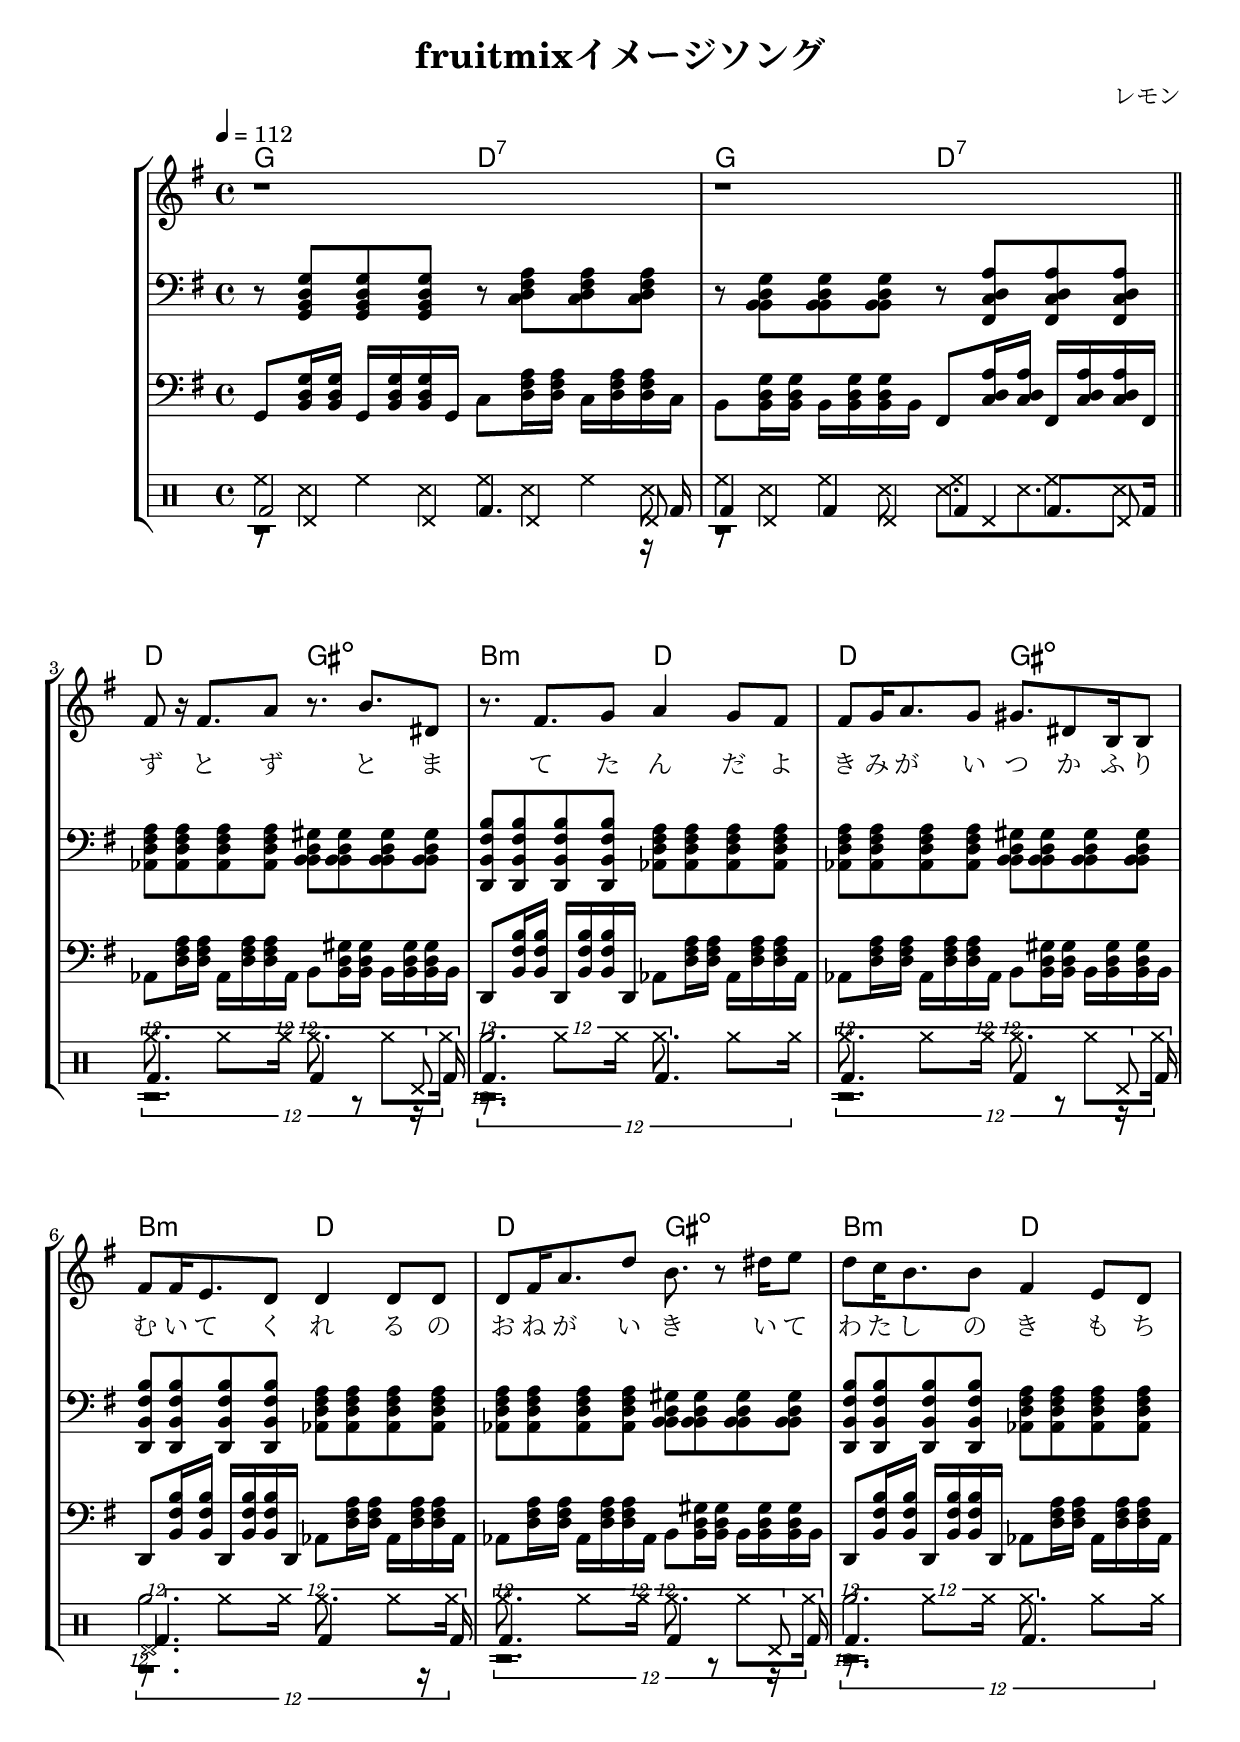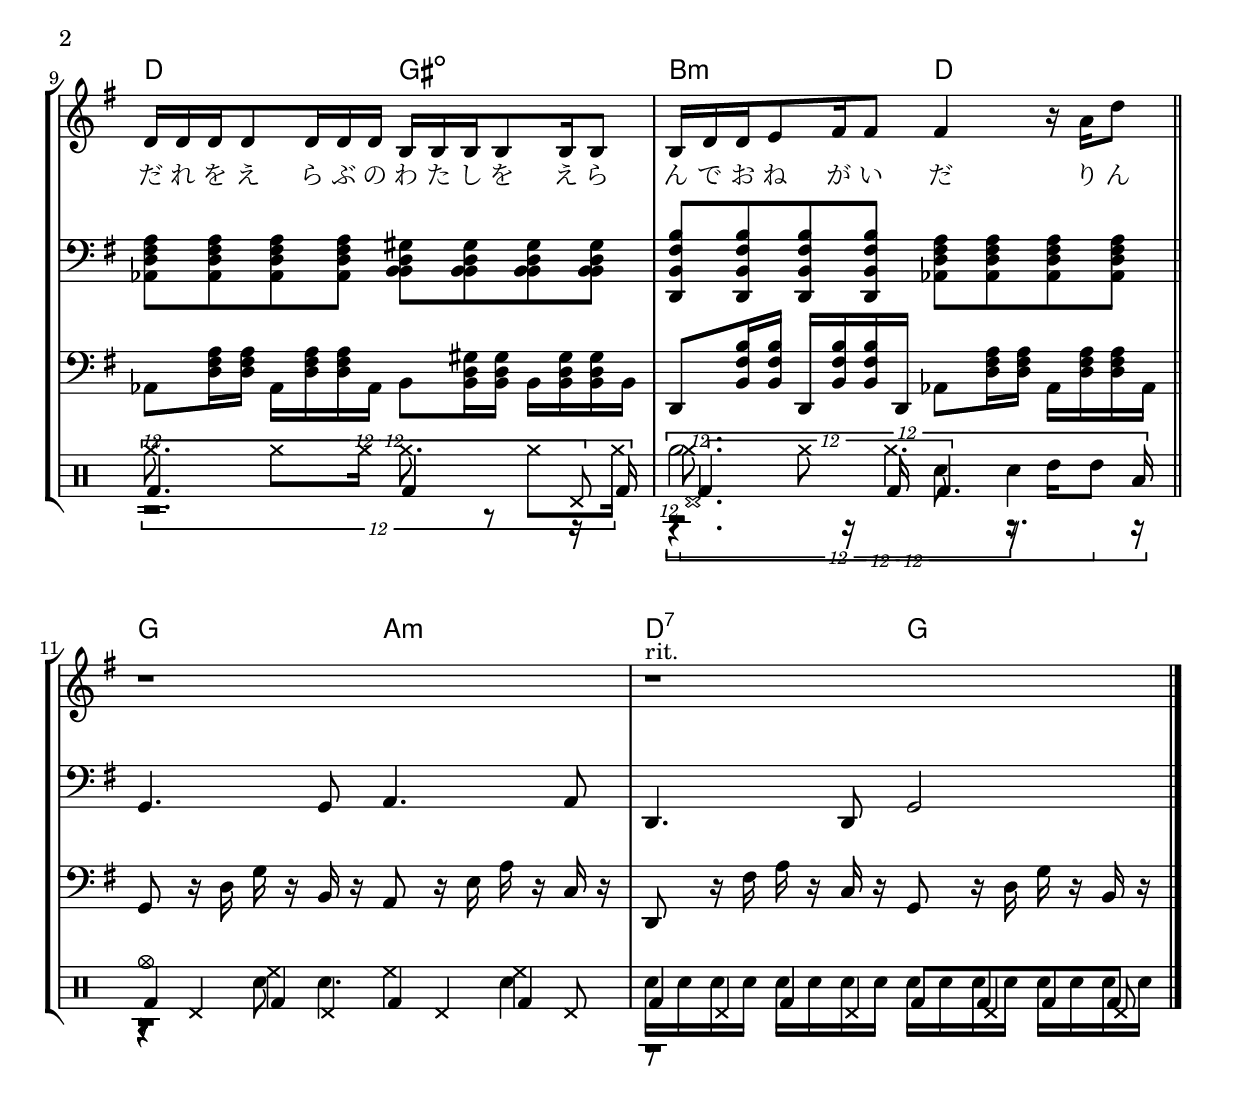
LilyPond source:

\version "2.12.1"

\header {
	title = \markup {fruitmixイメージソング}
	composer = \markup \center-column {レモン}
}

harmony = \chordmode {
	g2 d:7 g d:7 

	d gis:dim b:m d d gis:dim b:m d d gis:dim b:m d d gis:dim b:m d 

	g a:m d:7 g 
}

melody = {
	\key g \major
	\tempo 4 = 112
	r1 | r1   
	\set Staff.midiInstrument = #"fss0.32"
	 fis'8  r16  fis'8.  a'8  r8.  b'8.  dis'8 
	r8.  fis'8.  g'8  a'4  g'8  fis'8 
	fis'8  g'16  a'8.  g'8  gis'8.  dis'8  b16  b8 
	fis'8  fis'16  e'8.  d'8  d'4  d'8  d'8 
	d'8  fis'16  a'8.  d''8  b'8.  r8  dis''16  e''8 
	d''8  c''16  b'8.  b'8  fis'4  e'8  d'8 
	d'16  d'16  d'16  d'8  d'16  d'16  d'16  b16  b16  b16  b8  b16  b8 
	b16  d'16  d'16  e'8  fis'16  fis'8  fis'4  r16  a'16  d''8
	r1 | r1^"rit." \bar "|."
}

words = \lyricmode {
	
	ず  と  ず  と  ま  て  た  ん  だ  よ  き  み  が  い  つ  か  ふ  り  む  い  て  く  れ  る  の  お  ね  が  い  き  い  て  わ  た  し  の  き  も  ち  だ  れ  を  え  ら  ぶ  の  わ  た  し  を  え  ら  ん  で  お  ね  が  い  だ  り  ん  
	
}

tempochange = {
	\tempo 4 = 112
	r1 | r1 \bar "||"
	\tempo 4 = 112
	r1 | r1 | r1 | r1 | r1 | r1 | r1 | r1 \bar "||"
	\tempo 4 = 112
	r1 | \tempo 4 = 84 r2 \tempo 4 = 74 r2 \bar "|."
}

mainacc = {
	\clef bass
	\set Staff.midiInstrument = #"Marimba"
	\key g \major
	\tempo 4 = 112
	r8 <g, b, d g>8 <g, b, d g>8 <g, b, d g>8
	r8 <c d fis a>8 <c d fis a>8 <c d fis a>8
	r8 <b, b, d g>8 <b, b, d g>8 <b, b, d g>8
	r8 <fis, c d a>8 <fis, c d a>8 <fis, c d a>8
	\bar "||"

	\set Staff.midiInstrument = #"Marimba"
	<as, d fis a>8 <as, d fis a>8 <as, d fis a>8 <as, d fis a>8
	<b, b, d gis>8 <b, b, d gis>8 <b, b, d gis>8 <b, b, d gis>8
	<d, b, fis b>8 <d, b, fis b>8 <d, b, fis b>8 <d, b, fis b>8
	<as, d fis a>8 <as, d fis a>8 <as, d fis a>8 <as, d fis a>8
	<as, d fis a>8 <as, d fis a>8 <as, d fis a>8 <as, d fis a>8
	<b, b, d gis>8 <b, b, d gis>8 <b, b, d gis>8 <b, b, d gis>8
	<d, b, fis b>8 <d, b, fis b>8 <d, b, fis b>8 <d, b, fis b>8
	<as, d fis a>8 <as, d fis a>8 <as, d fis a>8 <as, d fis a>8
	<as, d fis a>8 <as, d fis a>8 <as, d fis a>8 <as, d fis a>8
	<b, b, d gis>8 <b, b, d gis>8 <b, b, d gis>8 <b, b, d gis>8
	<d, b, fis b>8 <d, b, fis b>8 <d, b, fis b>8 <d, b, fis b>8
	<as, d fis a>8 <as, d fis a>8 <as, d fis a>8 <as, d fis a>8
	<as, d fis a>8 <as, d fis a>8 <as, d fis a>8 <as, d fis a>8
	<b, b, d gis>8 <b, b, d gis>8 <b, b, d gis>8 <b, b, d gis>8
	<d, b, fis b>8 <d, b, fis b>8 <d, b, fis b>8 <d, b, fis b>8
	<as, d fis a>8 <as, d fis a>8 <as, d fis a>8 <as, d fis a>8
	\bar "||"

	\set Staff.midiInstrument = #"Lead 4 (chiff)"
	g,4.g,8
	a,4.a,8
	d,4.d,8
	g,2
	\bar "|."
}

subacc = {
	\clef bass
	\set Staff.midiInstrument = #"Steel Drums"
	\key g \major
	\tempo 4 = 112
	g,8 <b, d g>16 <b, d g>16   g,16 <b, d g>16 <b, d g>16 g,16
	c8 <d fis a>16 <d fis a>16   c16 <d fis a>16 <d fis a>16 c16
	b,8 <b, d g>16 <b, d g>16   b,16 <b, d g>16 <b, d g>16 b,16
	fis,8 <c d a>16 <c d a>16   fis,16 <c d a>16 <c d a>16 fis,16
	\bar "||"

	\set Staff.midiInstrument = #"Rock Organ"
	as,8 <d fis a>16 <d fis a>16   as,16 <d fis a>16 <d fis a>16 as,16
	b,8 <b, d gis>16 <b, d gis>16   b,16 <b, d gis>16 <b, d gis>16 b,16
	d,8 <b, fis b>16 <b, fis b>16   d,16 <b, fis b>16 <b, fis b>16 d,16
	as,8 <d fis a>16 <d fis a>16   as,16 <d fis a>16 <d fis a>16 as,16
	as,8 <d fis a>16 <d fis a>16   as,16 <d fis a>16 <d fis a>16 as,16
	b,8 <b, d gis>16 <b, d gis>16   b,16 <b, d gis>16 <b, d gis>16 b,16
	d,8 <b, fis b>16 <b, fis b>16   d,16 <b, fis b>16 <b, fis b>16 d,16
	as,8 <d fis a>16 <d fis a>16   as,16 <d fis a>16 <d fis a>16 as,16
	as,8 <d fis a>16 <d fis a>16   as,16 <d fis a>16 <d fis a>16 as,16
	b,8 <b, d gis>16 <b, d gis>16   b,16 <b, d gis>16 <b, d gis>16 b,16
	d,8 <b, fis b>16 <b, fis b>16   d,16 <b, fis b>16 <b, fis b>16 d,16
	as,8 <d fis a>16 <d fis a>16   as,16 <d fis a>16 <d fis a>16 as,16
	as,8 <d fis a>16 <d fis a>16   as,16 <d fis a>16 <d fis a>16 as,16
	b,8 <b, d gis>16 <b, d gis>16   b,16 <b, d gis>16 <b, d gis>16 b,16
	d,8 <b, fis b>16 <b, fis b>16   d,16 <b, fis b>16 <b, fis b>16 d,16
	as,8 <d fis a>16 <d fis a>16   as,16 <d fis a>16 <d fis a>16 as,16
	\bar "||"

	\set Staff.midiInstrument = #"Slap Bass 1"
	g,8r16d16g16r16b,16r16
	a,8r16e16a16r16c16r16
	d,8r16fis16a16r16c16r16
	g,8r16d16g16r16b,16r16
	\bar "|."
}

percA = {
	\drummode {
	hh4 hh4 hh4 hh4  |hh4 hh4 hh4 hh4  \bar "||"
	\times 16/12{ cymr8. cymr8 cymr16 cymr8. cymr8 cymr16 } |\times 16/12{ r8. cymr8 cymr16 cymr8. cymr8 cymr16 } |\times 16/12{ cymr8. cymr8 cymr16 cymr8. cymr8 cymr16 } |\times 16/12{ r8. cymr8 cymr16 cymr8. cymr8 cymr16 } |\times 16/12{ cymr8. cymr8 cymr16 cymr8. cymr8 cymr16 } |\times 16/12{ r8. cymr8 cymr16 cymr8. cymr8 cymr16 } |\times 16/12{ cymr8. cymr8 cymr16 cymr8. cymr8 cymr16 } |\times 16/12{ cymr8. cymr8 cymr4. r16 } \bar "||"
	r4 hh4 hh4 hh4  |r1  \bar "|."
	}
}

percB = {
	\drummode {
	r8 ss4 ss4 ss4 ss8  |r8 ss4 ss8 ss8. ss8. ss8  \bar "||"
	\times 16/12{ r2 r8 hhp8 } |\times 16/12{ r2. } |\times 16/12{ r2 r8 hhp8 } |\times 16/12{ hhp2. } |\times 16/12{ r2 r8 hhp8 } |\times 16/12{ r2. } |\times 16/12{ r2 r8 hhp8 } |\times 16/12{ hhp2. } \bar "||"
	r4 sn8 sn4. sn4  |sn16 sn16 sn16 sn16 sn16 sn16 sn16 sn16 sn16 sn16 sn16 sn16 sn16 sn16 sn16 sn16  \bar "|."
	}
}

percC = {
	\drummode {
	r8 hhp4 hhp4 hhp4 hhp8  |r8 hhp4 hhp4 hhp4 hhp8  \bar "||"
	\times 16/12{ bd4. bd4 r16 bd16 } |\times 16/12{ bd4. bd4. } |\times 16/12{ bd4. bd4 r16 bd16 } |\times 16/12{ bd4. bd4 r16 bd16 } |\times 16/12{ bd4. bd4 r16 bd16 } |\times 16/12{ bd4. bd4. } |\times 16/12{ bd4. bd4 r16 bd16 } |\times 16/12{ bd4 r16 bd16 bd4. } \bar "||"
	bd4 bd4 bd4 bd4  |bd4 bd4 bd8 bd8 bd8 bd8  \bar "|."
	}
}

percD = {
	\drummode {
	bd2 bd4. r16 bd16  |bd4 bd4 bd4 bd8. bd16  \bar "||"
	\times 16/12{ r2. } |\times 16/12{ rb2. } |\times 16/12{ r2. } |\times 16/12{ rb2. } |\times 16/12{ r2. } |\times 16/12{ rb2. } |\times 16/12{ r2. } |\times 16/12{ rb2. } \bar "||"
	r8 hhp4 hhp4 hhp4 hhp8  |r8 hhp4 hhp4 hhp4 hhp8  \bar "|."
	}
}

percE = {
	\drummode {
	r1 | r1 \bar "||"
	r1 |r1 |r1 |r1 |r1 |r1 |r1 |\times 16/12{ r4. sn8 sn4 } \bar "||"
	cymc1  |r1 \bar "|."
	}
}

percF = {
	\drummode {
	r1 | r1 \bar "||"
	r1 |r1 |r1 |r1 |r1 |r1 |r1 |\times 16/12{ r2 r16 tommh16 tommh8 } \bar "||"
	r1 | r1 \bar "|."
	}
}

percG = {
	\drummode {
	r1 | r1 \bar "||"
	r1 |r1 |r1 |r1 |r1 |r1 |r1 |\times 16/12{ r2 r8. toml16 } \bar "||"
	r1 | r1 \bar "|."
	}
}

\score {
	<<
		\new StaffGroup <<
			\new ChordNames {\harmony}
			\new Voice = "melody" {\melody}
			\new Lyrics \lyricsto "melody" \words
			\new Staff = "mainacc" {\mainacc}
			\new Staff = "subacc" {\subacc}
			\new DrumStaff <<
				\new DrumVoice {\percA}
				\new DrumVoice {\percB}
				\new DrumVoice {\percC}
				\new DrumVoice {\percD}
				\new DrumVoice {\percE}
				\new DrumVoice {\percF}
				\new DrumVoice {\percG}
			>>
		>>
	>>
	\layout { }
}
